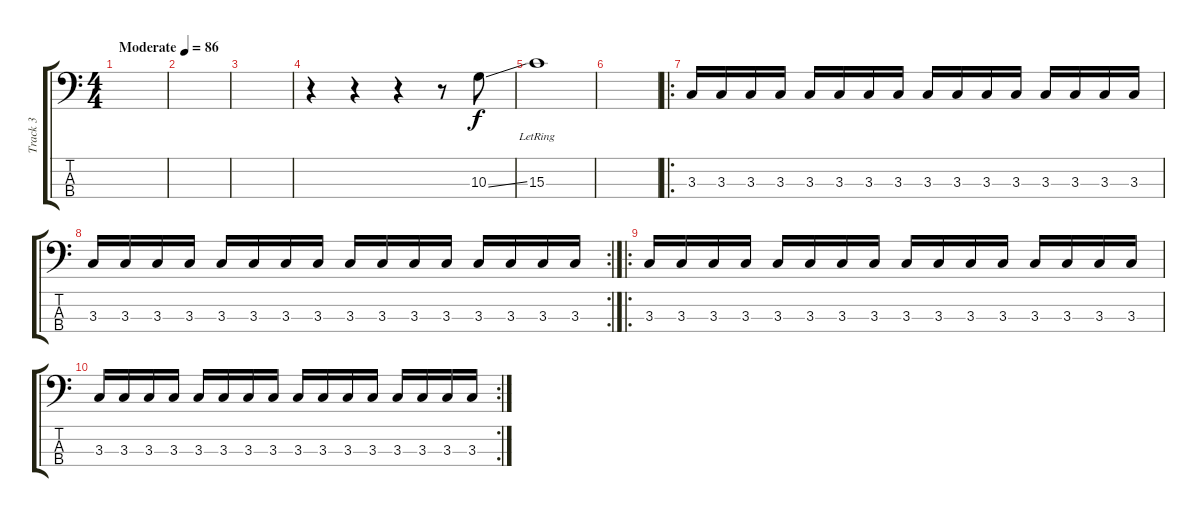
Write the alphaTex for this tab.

\track ("Track 3" "Track 3") {instrument electricbasspick}
\staff {score tabs}
\tuning (G2 D2 A1 E1) {hide}
\ts (4 4)
\tempo (86 "Moderate")
\clef f4
\ks c
|
|
|
r.4 r.4 r.4 r.8 10.3{ss}.8 |
15.3{lr}.1 |
|
\ro
3.3.16 3.3.16 3.3.16 3.3.16 3.3.16 3.3.16 3.3.16 3.3.16 3.3.16 3.3.16 3.3.16 3.3.16 3.3.16 3.3.16 3.3.16 3.3.16 |
\rc 2
3.3.16 3.3.16 3.3.16 3.3.16 3.3.16 3.3.16 3.3.16 3.3.16 3.3.16 3.3.16 3.3.16 3.3.16 3.3.16 3.3.16 3.3.16 3.3.16 |
\ro
3.3.16 3.3.16 3.3.16 3.3.16 3.3.16 3.3.16 3.3.16 3.3.16 3.3.16 3.3.16 3.3.16 3.3.16 3.3.16 3.3.16 3.3.16 3.3.16 |
\rc 2
3.3.16 3.3.16 3.3.16 3.3.16 3.3.16 3.3.16 3.3.16 3.3.16 3.3.16 3.3.16 3.3.16 3.3.16 3.3.16 3.3.16 3.3.16 3.3.16
